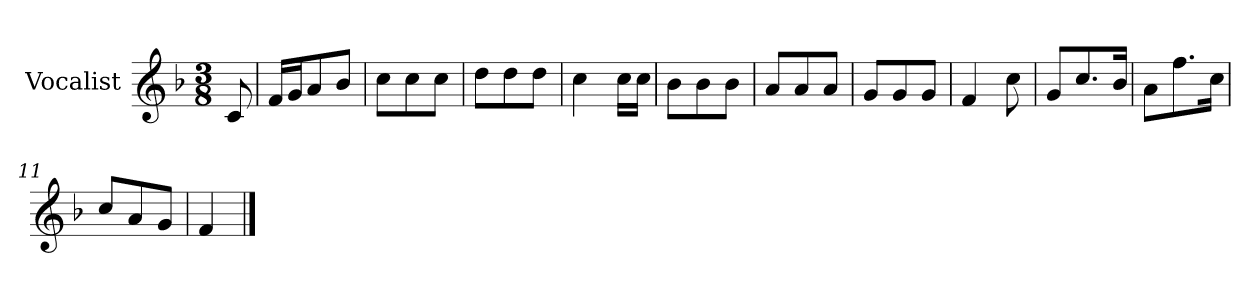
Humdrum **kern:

**kern
*part1
*staff1
*I"Vocalist
*k[b-]
*F:
*M3/8
=
8c
=1
16fLL
16gJ
8a
8b-J
=2
8ccL
8cc
8ccJ
=3
8ddL
8dd
8ddJ
=4
4cc
16ccLL
16ccJJ
=5
8b-L
8b-
8b-J
=6
8aL
8a
8aJ
=7
8gL
8g
8gJ
=8
4f
8cc
=9
8gL
8.cc
16b-Jk
=10
8aL
8.ff
16ccJk
=11
8ccL
8a
8gJ
=12
4f
==
*-
